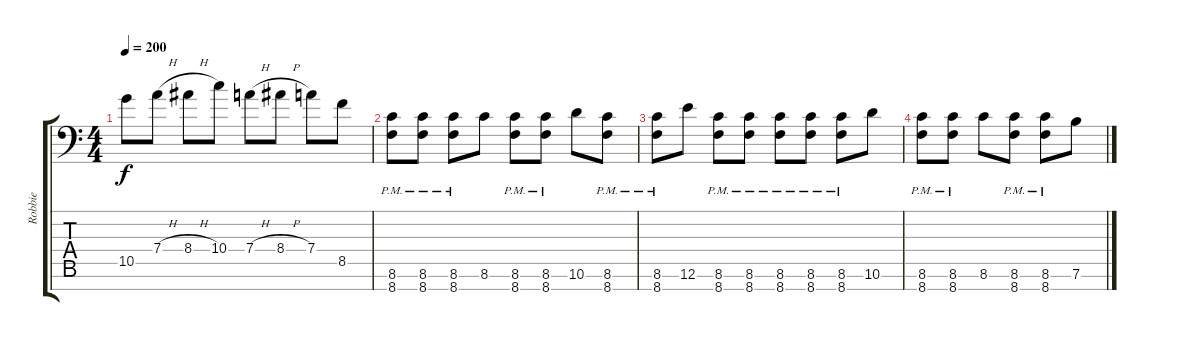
\track ("Robbie" "Robbie") {solo instrument distortionguitar}
\staff {score tabs}
\tuning (E4 B3 Gb3 D3 A2 E2 A1) {hide}
\ts (4 4)
\tempo 200
\clef f4
\ks c
10.5.8{dy f} 7.4{h}.8 8.4{h}.8 10.4.8 7.4{h}.8 8.4{h}.8 7.4.8 8.5.8 |
(8.6{pm} 8.7{pm}).8 (8.6{pm} 8.7{pm}).8 (8.6{pm} 8.7{pm}).8 8.6.8 (8.6{pm} 8.7{pm}).8 (8.6{pm} 8.7{pm}).8 10.6.8 (8.6{pm} 8.7{pm}).8 |
(8.6{pm} 8.7{pm}).8 12.6.8 (8.6{pm} 8.7{pm}).8 (8.6{pm} 8.7{pm}).8 (8.6{pm} 8.7{pm}).8 (8.6{pm} 8.7{pm}).8 (8.6{pm} 8.7{pm}).8 10.6.8 |
(8.6{pm} 8.7{pm}).8 (8.6{pm} 8.7{pm}).8 8.6.8 (8.6{pm} 8.7{pm}).8 (8.6{pm} 8.7{pm}).8 7.6.8
